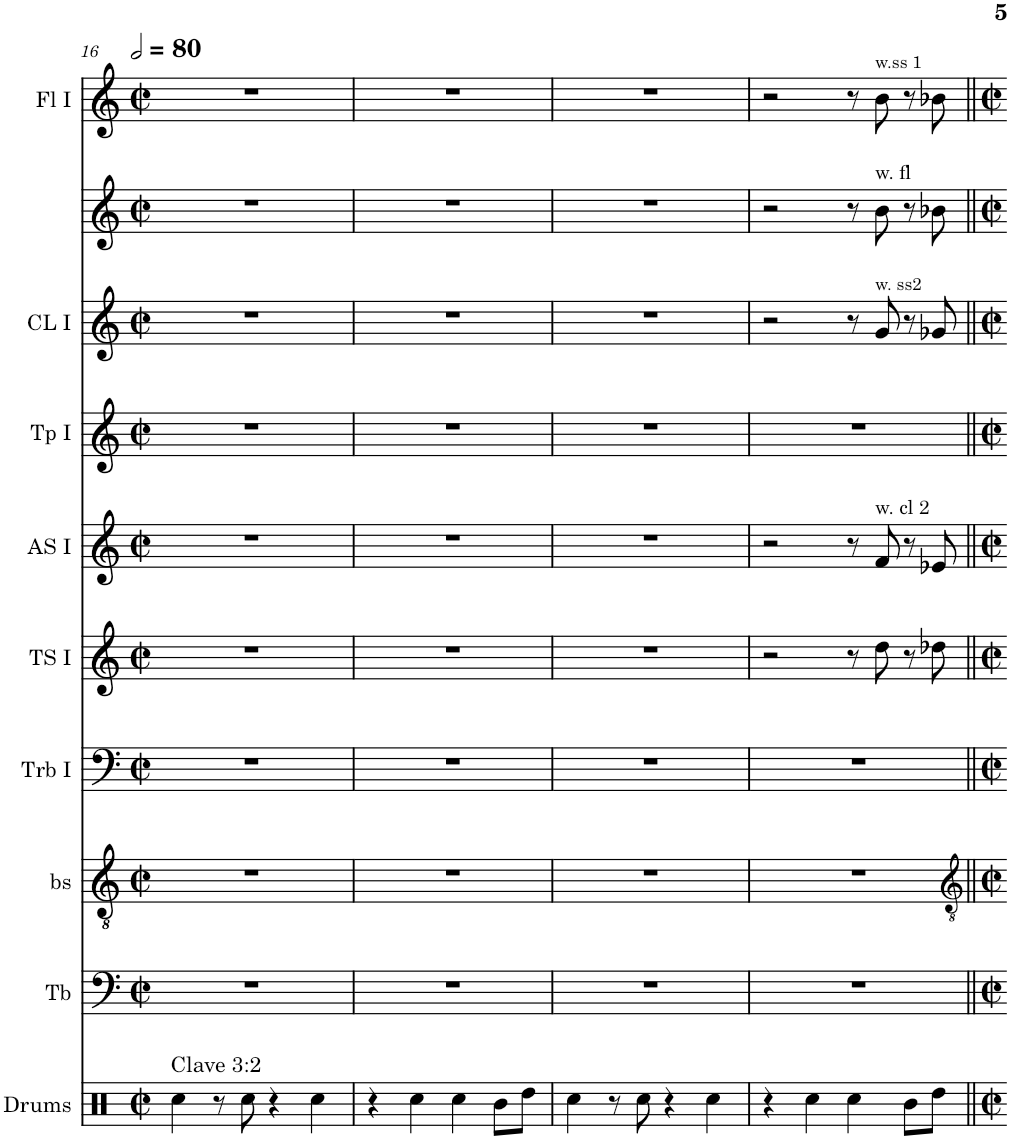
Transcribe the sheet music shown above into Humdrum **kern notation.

**kern	**kern	**kern	**kern	**kern	**kern	**kern	**kern	**kern	**kern
*part10	*part9	*part8	*part7	*part6	*part5	*part4	*part3	*part2	*part1
*staff10	*staff9	*staff8	*staff7	*staff6	*staff5	*staff4	*staff3	*staff2	*staff1
*I"Drums	*I"Tb	*I"bs	*I"Trb I	*I"TS I	*I"AS I	*I"Tp I	*I"CL I	*I"SS I	*I"Fl I
*I'Drums	*I'Tb	*I'bs	*I'Trb I	*I'TS I	*I'AS I	*I'Tp I	*I'CL I	*	*I'Fl I
!!LO:PB:g=z
*clefX	*clefF4	*clefGv2	*clefF4	*clefG2	*clefG2	*clefG2	*clefG2	*clefG2	*clefG2
*	*	*Trd12c21	*	*Trd8c14	*Trd5c9	*Trd1c2	*Trd1c2	*Trd1c2	*
*k[]	*k[]	*k[]	*k[]	*k[]	*k[]	*k[]	*k[]	*k[]	*k[]
*M2/2	*M2/2	*M2/2	*M2/2	*M2/2	*M2/2	*M2/2	*M2/2	*M2/2	*M2/2
*met(c|)	*met(c|)	*met(c|)	*met(c|)	*met(c|)	*met(c|)	*met(c|)	*met(c|)	*met(c|)	*met(c|)
*MM160	*MM160	*MM160	*MM160	*MM160	*MM160	*MM160	*MM160	*MM160	*MM160
=16	=16	=16	=16	=16	=16	=16	=16	=16	=16
!LO:TX:a:t=Clave 3&colon;2	!	!	!	!	!	!	!	!	!
4cc\	1r	1r	1r	1r	1r	1r	1r	1r	1r
8r	.	.	.	.	.	.	.	.	.
8cc\	.	.	.	.	.	.	.	.	.
4r	.	.	.	.	.	.	.	.	.
4cc\	.	.	.	.	.	.	.	.	.
=17	=17	=17	=17	=17	=17	=17	=17	=17	=17
4r	1r	1r	1r	1r	1r	1r	1r	1r	1r
4cc\	.	.	.	.	.	.	.	.	.
4cc\	.	.	.	.	.	.	.	.	.
8b\L	.	.	.	.	.	.	.	.	.
8dd\J	.	.	.	.	.	.	.	.	.
=18	=18	=18	=18	=18	=18	=18	=18	=18	=18
4cc\	1r	1r	1r	1r	1r	1r	1r	1r	1r
8r	.	.	.	.	.	.	.	.	.
8cc\	.	.	.	.	.	.	.	.	.
4r	.	.	.	.	.	.	.	.	.
4cc\	.	.	.	.	.	.	.	.	.
=19	=19	=19	=19	=19	=19	=19	=19	=19	=19
4r	1r	1r	1r	2r	2r	1r	2r	2r	2r
4cc\	.	.	.	.	.	.	.	.	.
4cc\	.	.	.	8r	8r	.	8r	8r	8r
!	!	!	!	!	!	!	!	!	!LO:TX:a:t=w.ss 1
!	!	!	!	!	!	!	!	!LO:TX:a:t=w. fl	!
!	!	!	!	!	!	!	!LO:TX:a:t=w. ss2	!	!
!	!	!	!	!	!LO:TX:a:t=w. cl 2	!	!	!	!
.	.	.	.	8dd\	8f/	.	8g/	8b\	8b\
8b\L	.	.	.	8r	8r	.	8r	8r	8r
8dd\J	.	.	.	8dd-X\	8e-X/	.	8g-X/	8b-X\	8b-X\
=||	=||	=||	=||	=||	=||	=||	=||	=||	=||
*-	*-	*-	*-	*-	*-	*-	*-	*-	*-
